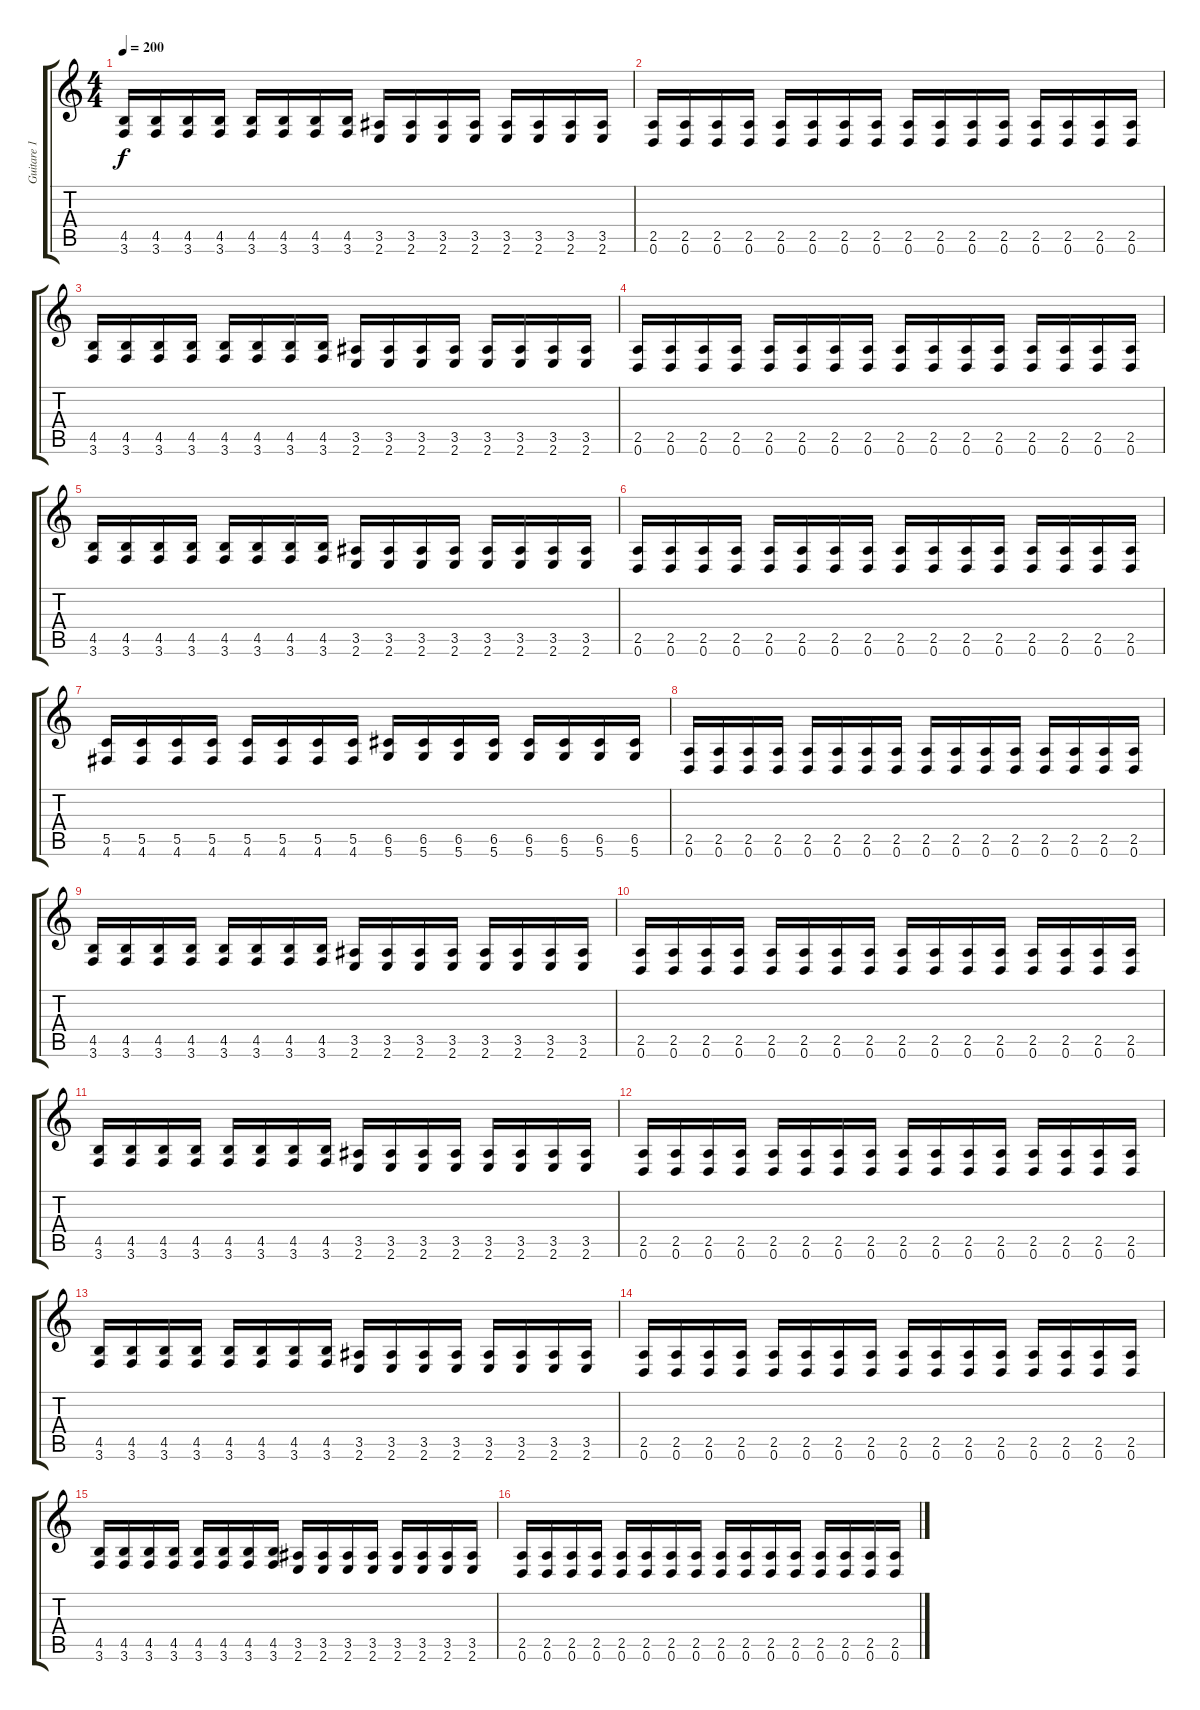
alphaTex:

\track ("Guitare 1" "Guitare 1") {instrument distortionguitar}
\staff {score tabs}
\tuning (D4 A3 F3 C3 G2 D2) {hide}
\ts (4 4)
\tempo 200
\clef g2
\ks c
(4.5 3.6).16{dy f} (4.5 3.6).16 (4.5 3.6).16 (4.5 3.6).16 (4.5 3.6).16 (4.5 3.6).16 (4.5 3.6).16 (4.5 3.6).16 (3.5 2.6).16 (3.5 2.6).16 (3.5 2.6).16 (3.5 2.6).16 (3.5 2.6).16 (3.5 2.6).16 (3.5 2.6).16 (3.5 2.6).16 |
(2.5 0.6).16 (2.5 0.6).16 (2.5 0.6).16 (2.5 0.6).16 (2.5 0.6).16 (2.5 0.6).16 (2.5 0.6).16 (2.5 0.6).16 (2.5 0.6).16 (2.5 0.6).16 (2.5 0.6).16 (2.5 0.6).16 (2.5 0.6).16 (2.5 0.6).16 (2.5 0.6).16 (2.5 0.6).16 |
(4.5 3.6).16 (4.5 3.6).16 (4.5 3.6).16 (4.5 3.6).16 (4.5 3.6).16 (4.5 3.6).16 (4.5 3.6).16 (4.5 3.6).16 (3.5 2.6).16 (3.5 2.6).16 (3.5 2.6).16 (3.5 2.6).16 (3.5 2.6).16 (3.5 2.6).16 (3.5 2.6).16 (3.5 2.6).16 |
(2.5 0.6).16 (2.5 0.6).16 (2.5 0.6).16 (2.5 0.6).16 (2.5 0.6).16 (2.5 0.6).16 (2.5 0.6).16 (2.5 0.6).16 (2.5 0.6).16 (2.5 0.6).16 (2.5 0.6).16 (2.5 0.6).16 (2.5 0.6).16 (2.5 0.6).16 (2.5 0.6).16 (2.5 0.6).16 |
(4.5 3.6).16 (4.5 3.6).16 (4.5 3.6).16 (4.5 3.6).16 (4.5 3.6).16 (4.5 3.6).16 (4.5 3.6).16 (4.5 3.6).16 (3.5 2.6).16 (3.5 2.6).16 (3.5 2.6).16 (3.5 2.6).16 (3.5 2.6).16 (3.5 2.6).16 (3.5 2.6).16 (3.5 2.6).16 |
(2.5 0.6).16 (2.5 0.6).16 (2.5 0.6).16 (2.5 0.6).16 (2.5 0.6).16 (2.5 0.6).16 (2.5 0.6).16 (2.5 0.6).16 (2.5 0.6).16 (2.5 0.6).16 (2.5 0.6).16 (2.5 0.6).16 (2.5 0.6).16 (2.5 0.6).16 (2.5 0.6).16 (2.5 0.6).16 |
(5.5 4.6).16 (5.5 4.6).16 (5.5 4.6).16 (5.5 4.6).16 (5.5 4.6).16 (5.5 4.6).16 (5.5 4.6).16 (5.5 4.6).16 (6.5 5.6).16 (6.5 5.6).16 (6.5 5.6).16 (6.5 5.6).16 (6.5 5.6).16 (6.5 5.6).16 (6.5 5.6).16 (6.5 5.6).16 |
(2.5 0.6).16 (2.5 0.6).16 (2.5 0.6).16 (2.5 0.6).16 (2.5 0.6).16 (2.5 0.6).16 (2.5 0.6).16 (2.5 0.6).16 (2.5 0.6).16 (2.5 0.6).16 (2.5 0.6).16 (2.5 0.6).16 (2.5 0.6).16 (2.5 0.6).16 (2.5 0.6).16 (2.5 0.6).16 |
(4.5 3.6).16 (4.5 3.6).16 (4.5 3.6).16 (4.5 3.6).16 (4.5 3.6).16 (4.5 3.6).16 (4.5 3.6).16 (4.5 3.6).16 (3.5 2.6).16 (3.5 2.6).16 (3.5 2.6).16 (3.5 2.6).16 (3.5 2.6).16 (3.5 2.6).16 (3.5 2.6).16 (3.5 2.6).16 |
(2.5 0.6).16 (2.5 0.6).16 (2.5 0.6).16 (2.5 0.6).16 (2.5 0.6).16 (2.5 0.6).16 (2.5 0.6).16 (2.5 0.6).16 (2.5 0.6).16 (2.5 0.6).16 (2.5 0.6).16 (2.5 0.6).16 (2.5 0.6).16 (2.5 0.6).16 (2.5 0.6).16 (2.5 0.6).16 |
(4.5 3.6).16 (4.5 3.6).16 (4.5 3.6).16 (4.5 3.6).16 (4.5 3.6).16 (4.5 3.6).16 (4.5 3.6).16 (4.5 3.6).16 (3.5 2.6).16 (3.5 2.6).16 (3.5 2.6).16 (3.5 2.6).16 (3.5 2.6).16 (3.5 2.6).16 (3.5 2.6).16 (3.5 2.6).16 |
(2.5 0.6).16 (2.5 0.6).16 (2.5 0.6).16 (2.5 0.6).16 (2.5 0.6).16 (2.5 0.6).16 (2.5 0.6).16 (2.5 0.6).16 (2.5 0.6).16 (2.5 0.6).16 (2.5 0.6).16 (2.5 0.6).16 (2.5 0.6).16 (2.5 0.6).16 (2.5 0.6).16 (2.5 0.6).16 |
(4.5 3.6).16 (4.5 3.6).16 (4.5 3.6).16 (4.5 3.6).16 (4.5 3.6).16 (4.5 3.6).16 (4.5 3.6).16 (4.5 3.6).16 (3.5 2.6).16 (3.5 2.6).16 (3.5 2.6).16 (3.5 2.6).16 (3.5 2.6).16 (3.5 2.6).16 (3.5 2.6).16 (3.5 2.6).16 |
(2.5 0.6).16 (2.5 0.6).16 (2.5 0.6).16 (2.5 0.6).16 (2.5 0.6).16 (2.5 0.6).16 (2.5 0.6).16 (2.5 0.6).16 (2.5 0.6).16 (2.5 0.6).16 (2.5 0.6).16 (2.5 0.6).16 (2.5 0.6).16 (2.5 0.6).16 (2.5 0.6).16 (2.5 0.6).16 |
(4.5 3.6).16 (4.5 3.6).16 (4.5 3.6).16 (4.5 3.6).16 (4.5 3.6).16 (4.5 3.6).16 (4.5 3.6).16 (4.5 3.6).16 (3.5 2.6).16 (3.5 2.6).16 (3.5 2.6).16 (3.5 2.6).16 (3.5 2.6).16 (3.5 2.6).16 (3.5 2.6).16 (3.5 2.6).16 |
(2.5 0.6).16 (2.5 0.6).16 (2.5 0.6).16 (2.5 0.6).16 (2.5 0.6).16 (2.5 0.6).16 (2.5 0.6).16 (2.5 0.6).16 (2.5 0.6).16 (2.5 0.6).16 (2.5 0.6).16 (2.5 0.6).16 (2.5 0.6).16 (2.5 0.6).16 (2.5 0.6).16 (2.5 0.6).16
